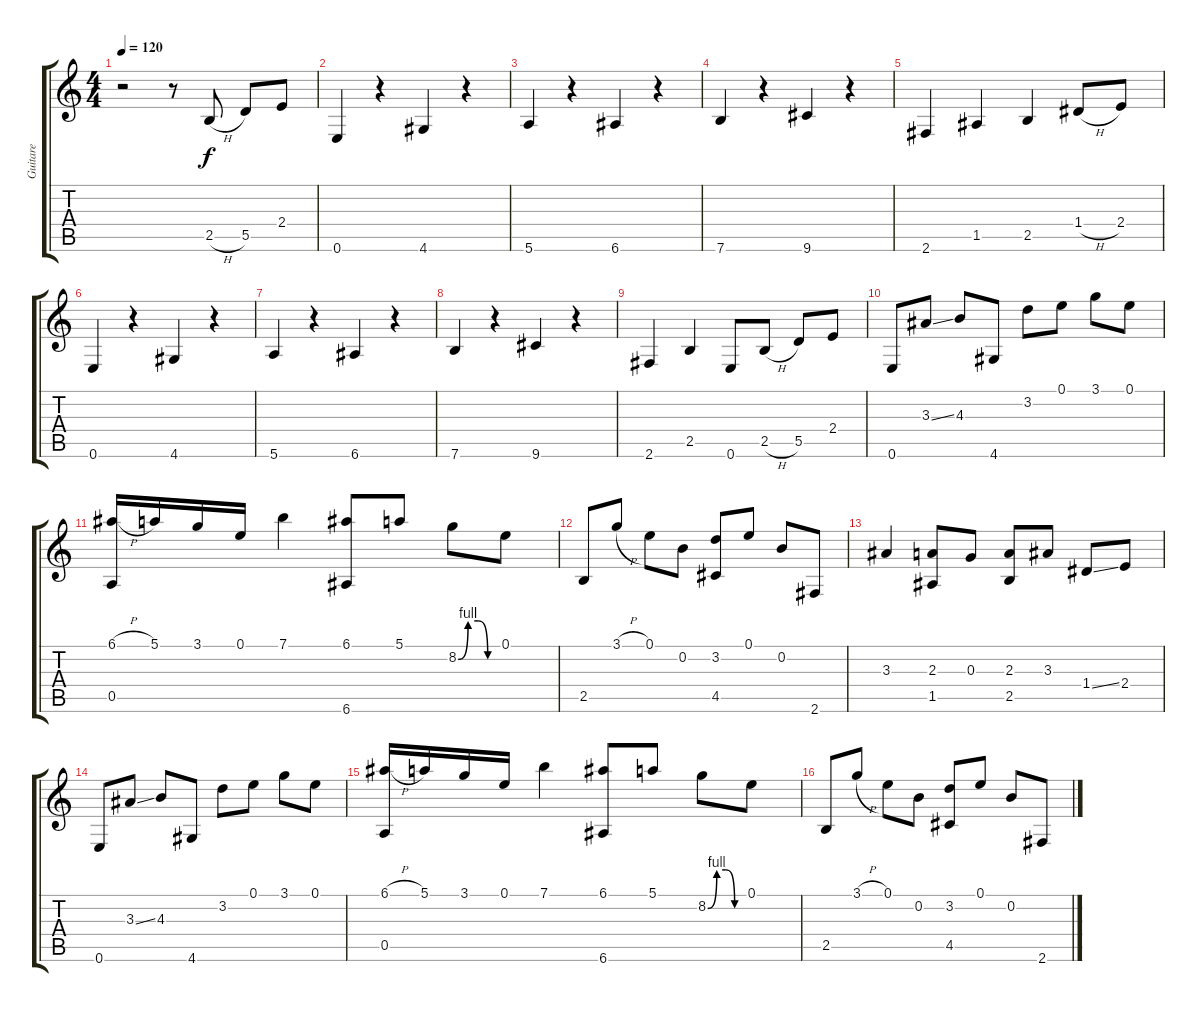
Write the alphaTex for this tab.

\track ("Guitare" "Guitare") {instrument acousticguitarnylon}
\staff {score tabs}
\tuning (E4 B3 G3 D3 A2 E2) {hide}
\ts (4 4)
\tempo 120
\clef g2
\ks c
r.2{dy f instrument acousticguitarnylon} r.8 2.5{h}.8 5.5.8 2.4.8 |
0.6.4 r.4 4.6.4 r.4 |
5.6.4 r.4 6.6.4 r.4 |
7.6.4 r.4 9.6.4 r.4 |
2.6.4 1.5.4 2.5.4 1.4{h}.8 2.4.8 |
0.6.4 r.4 4.6.4 r.4 |
5.6.4 r.4 6.6.4 r.4 |
7.6.4 r.4 9.6.4 r.4 |
2.6.4 2.5.4 0.6.8 2.5{h}.8 5.5.8 2.4.8 |
0.6.8 3.3{ss}.8 4.3.8 4.6.8 3.2.8 0.1.8 3.1.8 0.1.8 |
(6.1{h} 0.5).16 5.1.16 3.1.16 0.1.16 7.1.4 (6.1 6.6).8 5.1.8 8.2{be (custom 0 0 15 4 30 4 45 0 60 0)}.8 0.1.8 |
2.5.8 3.1{h}.8 0.1.8 0.2.8 (3.2 4.5).8 0.1.8 0.2.8 2.6.8 |
3.3.4 (2.3 1.5).8 0.3.8 (2.3 2.5).8 3.3.8 1.4{ss}.8 2.4.8 |
0.6.8 3.3{ss}.8 4.3.8 4.6.8 3.2.8 0.1.8 3.1.8 0.1.8 |
(6.1{h} 0.5).16 5.1.16 3.1.16 0.1.16 7.1.4 (6.1 6.6).8 5.1.8 8.2{be (custom 0 0 15 4 30 4 45 0 60 0)}.8 0.1.8 |
2.5.8 3.1{h}.8 0.1.8 0.2.8 (3.2 4.5).8 0.1.8 0.2.8 2.6.8
